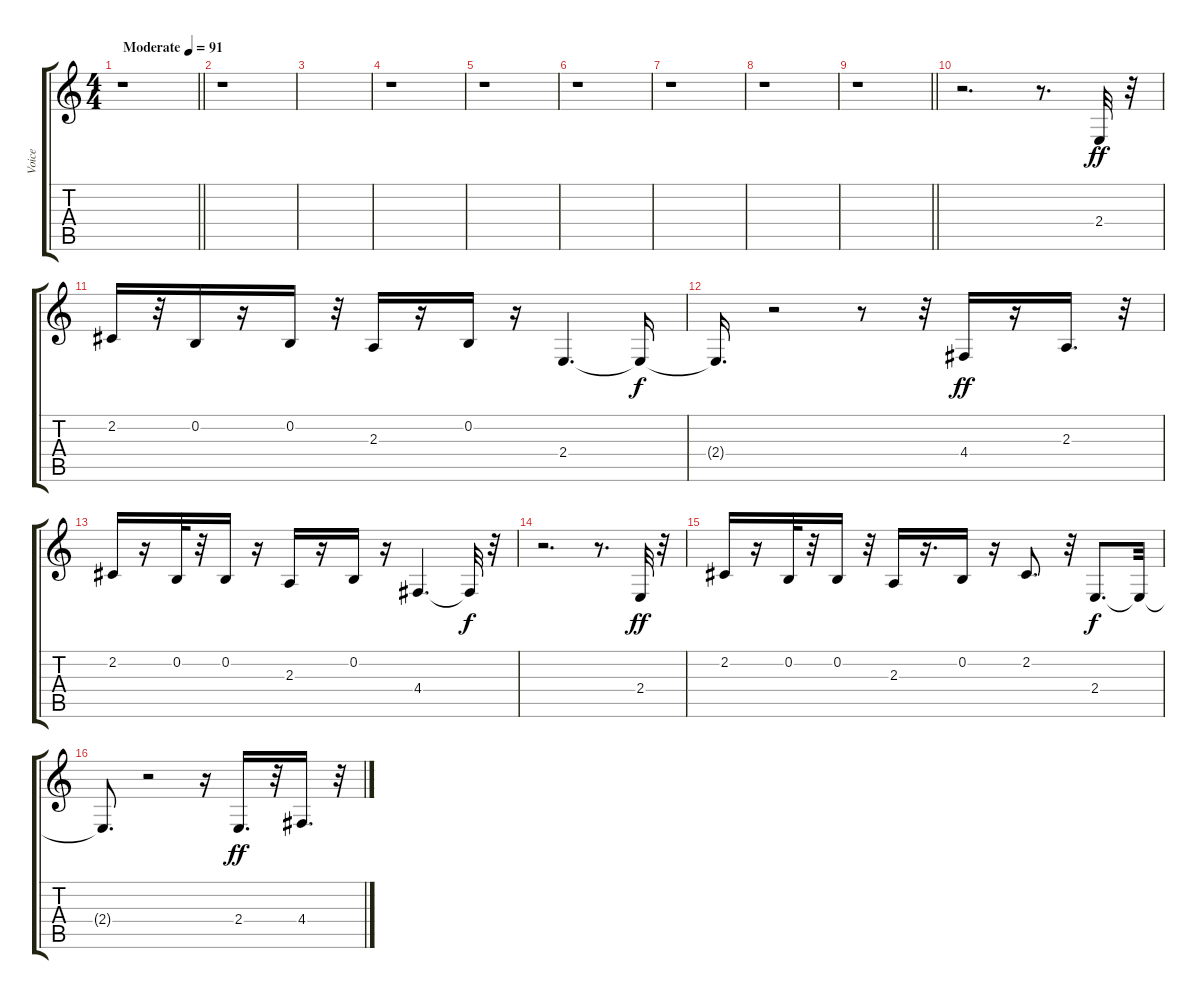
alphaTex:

\track ("Voice" "Voice") {instrument altosax}
\staff {score tabs}
\tuning (E4 B3 G3 D3 A2 E2) {hide}
\ts (4 4)
\tempo (91 "Moderate")
\clef g2
\barLineRight lightlight
\ks c
r.1{dy ff instrument altosax} |
\section ("" "")
r.1 |
|
r.1 |
r.1 |
r.1 |
r.1 |
r.1 |
\barLineRight lightlight
r.1 |
\section ("" "")
r.2{d} r.8{d} 2.4.32 r.32 |
2.2.16 r.32 0.2.16 r.16 0.2.16 r.32 2.3.16 r.16 0.2.16 r.16 2.4.4{d} 2.4{t}.16{dy f} |
2.4{t}.16{d} r.2 r.8 r.32 4.4.16{dy ff} r.16 2.3.16{d} r.32 |
2.2.16 r.16 0.2.32 r.32 0.2.16 r.16 2.3.16 r.16 0.2.16 r.16 4.4.4{d} 4.4{t}.32{dy f} r.32 |
r.2{d} r.8{d} 2.4.32{dy ff} r.32 |
2.2.16 r.16 0.2.32 r.32 0.2.16 r.32 2.3.16 r.16{d} 0.2.16 r.16 2.2.8{d} r.32 2.4.8{d dy f} 2.4{t}.32 |
2.4{t}.8{d} r.2 r.16 2.4.16{d dy ff} r.32 4.4.16{d} r.32
